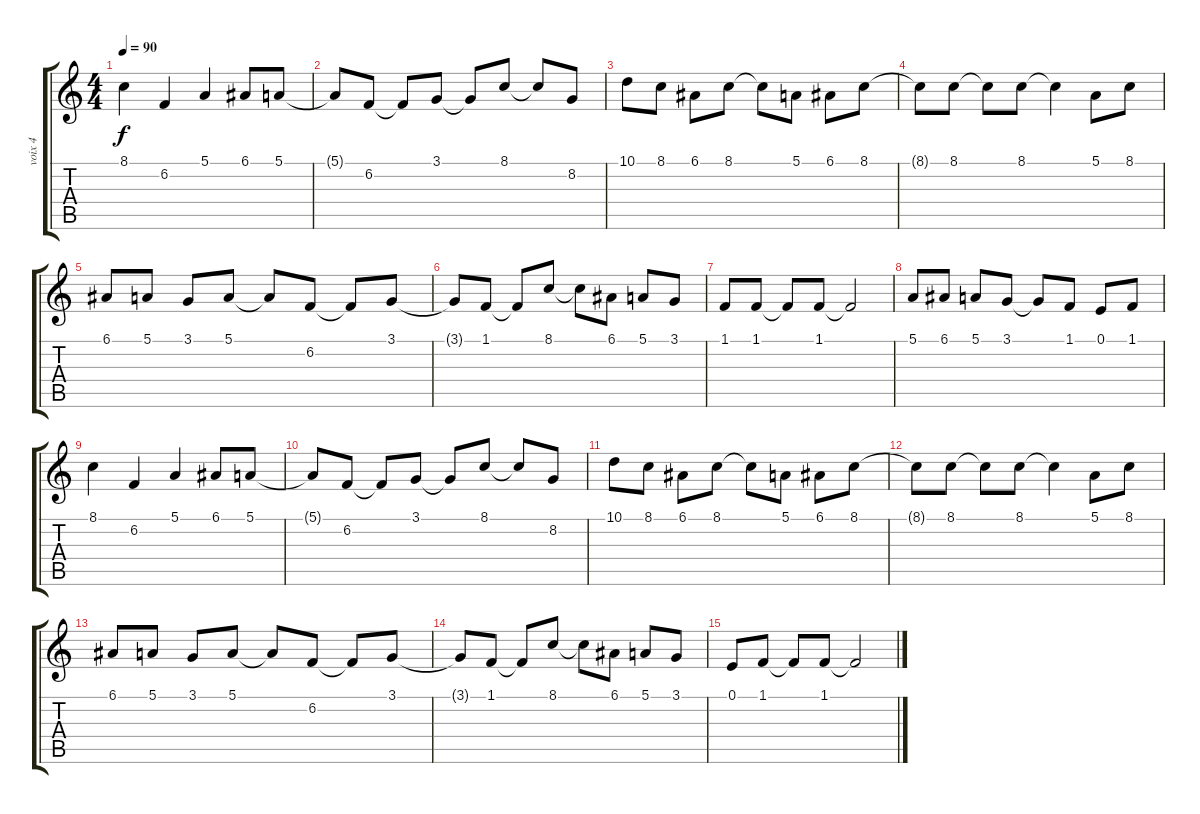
\track ("voix 4" "voix 4") {instrument lead3calliope}
\staff {score tabs}
\tuning (E4 B3 G3 D3 A2 E2) {hide}
\ts (4 4)
\tempo 90
\clef g2
\ks c
8.1.4{dy f} 6.2.4 5.1.4 6.1.8 5.1.8 |
5.1{t}.8 6.2.8 6.2{t}.8 3.1.8 3.1{t}.8 8.1.8 8.1{t}.8 8.2.8 |
10.1.8 8.1.8 6.1.8 8.1.8 8.1{t}.8 5.1.8 6.1.8 8.1.8 |
8.1{t}.8 8.1.8 8.1{t}.8 8.1.8 8.1{t}.4 5.1.8 8.1.8 |
6.1.8 5.1.8 3.1.8 5.1.8 5.1{t}.8 6.2.8 6.2{t}.8 3.1.8 |
3.1{t}.8 1.1.8 1.1{t}.8 8.1.8 8.1{t}.8 6.1.8 5.1.8 3.1.8 |
1.1.8 1.1.8 1.1{t}.8 1.1.8 1.1{t}.2 |
5.1.8 6.1.8 5.1.8 3.1.8 3.1{t}.8 1.1.8 0.1.8 1.1.8 |
8.1.4 6.2.4 5.1.4 6.1.8 5.1.8 |
5.1{t}.8 6.2.8 6.2{t}.8 3.1.8 3.1{t}.8 8.1.8 8.1{t}.8 8.2.8 |
10.1.8 8.1.8 6.1.8 8.1.8 8.1{t}.8 5.1.8 6.1.8 8.1.8 |
8.1{t}.8 8.1.8 8.1{t}.8 8.1.8 8.1{t}.4 5.1.8 8.1.8 |
6.1.8 5.1.8 3.1.8 5.1.8 5.1{t}.8 6.2.8 6.2{t}.8 3.1.8 |
3.1{t}.8 1.1.8 1.1{t}.8 8.1.8 8.1{t}.8 6.1.8 5.1.8 3.1.8 |
0.1.8 1.1.8 1.1{t}.8 1.1.8 1.1{t}.2
